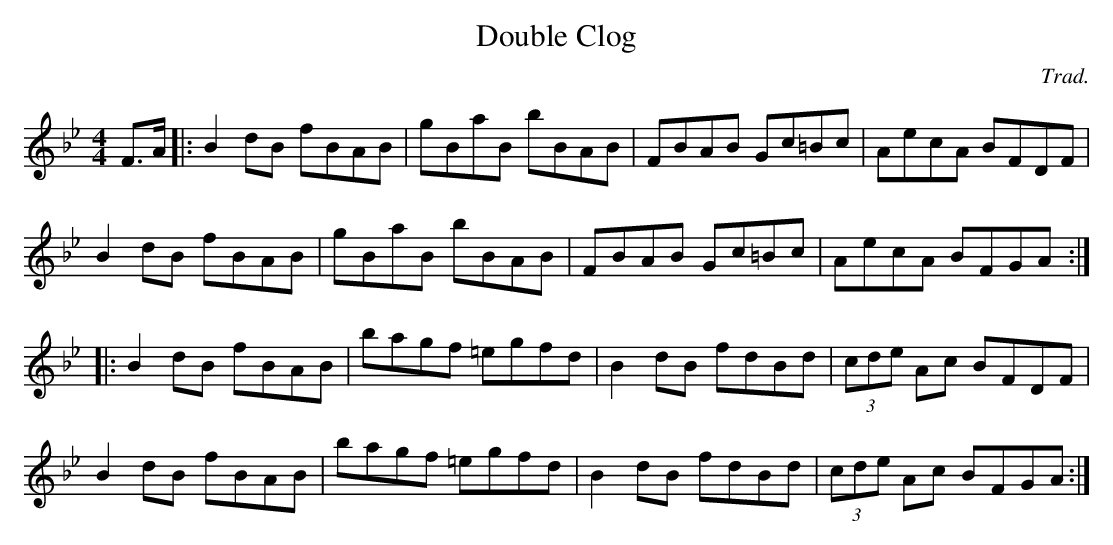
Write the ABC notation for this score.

X:1
T:Double Clog
M:4/4
L:1/8
C:Trad.
K:Bb
F>A|:B2dB fBAB|gBaB bBAB|FBAB Gc=Bc|AecA BFDF|!
B2 dB fBAB|gBaB bBAB|FBAB Gc=Bc|AecA BFGA:|!
|:B2 dB fBAB|bagf =egfd|B2dB fdBd|(3cde Ac BFDF|!
B2 dB fBAB|bagf =egfd|B2 dB fdBd|(3cde Ac BFGA:|
